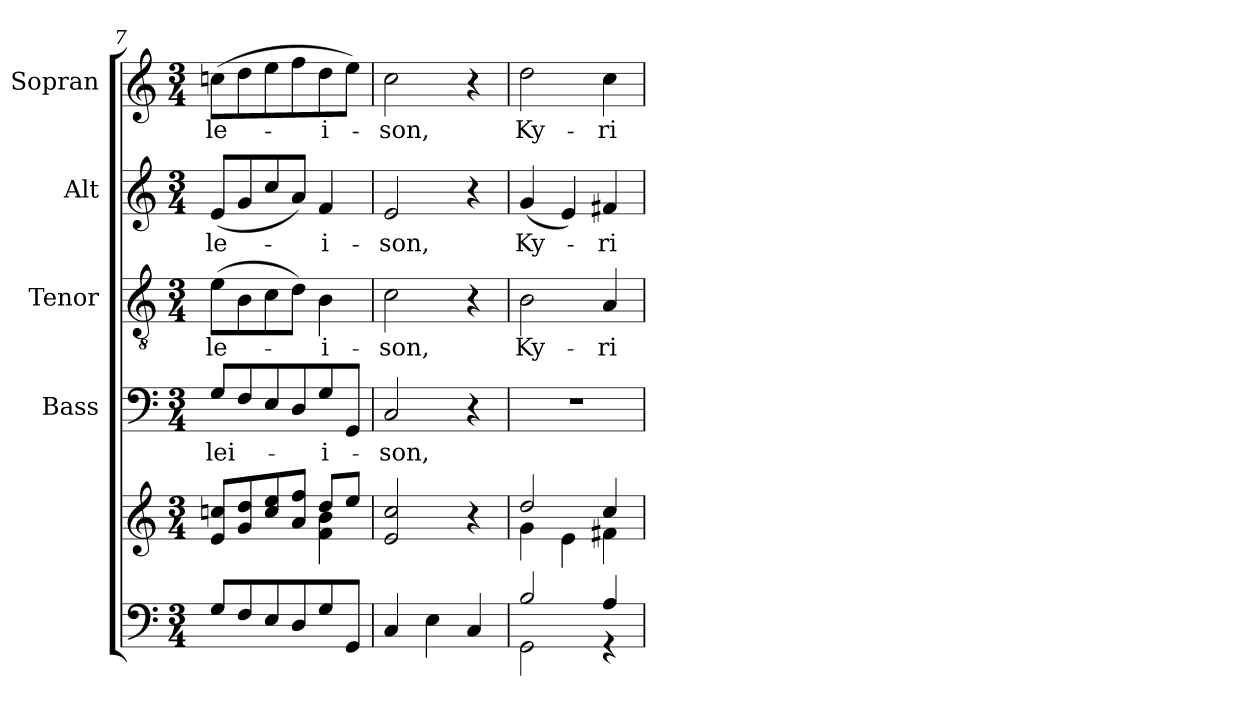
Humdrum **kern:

**kern	**kern	**kern	**text	**kern	**text	**kern	**text	**kern	**text
*part5	*part5	*part4	*part4	*part3	*part3	*part2	*part2	*part1	*part1
*staff6	*staff5	*staff4	*staff4	*staff3	*staff3	*staff2	*staff2	*staff1	*staff1
*	*	*I"Bass	*	*I"Tenor	*	*I"Alt	*	*I"Sopran	*
*	*	*I'B.	*	*I'T.	*	*I'A.	*	*I'S.	*
*clefF4	*clefG2	*clefF4	*	*clefGv2	*	*clefG2	*	*clefG2	*
*k[]	*k[]	*k[]	*	*k[]	*	*k[]	*	*k[]	*
*C:	*C:	*C:	*	*C:	*	*C:	*	*C:	*
*M3/4	*M3/4	*M3/4	*	*M3/4	*	*M3/4	*	*M3/4	*
=7	=7	=7	=7	=7	=7	=7	=7	=7	=7
*	*^	*	*	*	*	*	*	*	*
!	!	!	!	!LO:LY:b	!	!LO:LY:b	!	!LO:LY:b	!	!LO:LY:b
8G/L	8e/ 8ccn/L	2ryy	8G/L	-lei-	(>8e\L	-le-	(<8e/L	-le-	(>8ccn\L	-le-
8F/	8g/ 8dd/	.	8F/	.	8B\	.	8g/	.	8dd\	.
8E/	8cc/ 8ee/	.	8E/	.	8c\	.	8cc/	.	8ee\	.
8D/	8a/ 8ff/J	.	8D/	.	8d\J)	.	8a/J)	.	8ff\	.
!	!	!	!	!LO:LY:b	!	!LO:LY:b	!	!LO:LY:b	!	!LO:LY:b
8G/	8dd/L	4f\ 4b\	8G/	-i-	4B\	-i-	4f/	-i-	8dd\	-i-
8GG/J	8ee/J	.	8GG/J	.	.	.	.	.	8ee\J)	.
*	*v	*v	*	*	*	*	*	*	*	*
!!LO:LB:g=z
=8	=8	=8	=8	=8	=8	=8	=8	=8	=8
!	!	!	!LO:LY:b	!	!LO:LY:b	!	!LO:LY:b	!	!LO:LY:b
4C/	2e/ 2cc/	2C/	-son,	2c\	-son,	2e/	-son,	2cc\	-son,
4E\	.	.	.	.	.	.	.	.	.
4C/	4r	4r	.	4r	.	4r	.	4r	.
=9	=9	=9	=9	=9	=9	=9	=9	=9	=9
*^	*^	*	*	*	*	*	*	*	*
!	!	!	!	!	!	!	!LO:LY:b	!	!LO:LY:b	!	!LO:LY:b
2B/	2GG\	2dd/	4g\	2.r	.	2B\	Ky-	(<4g/	Ky-	2dd\	Ky-
.	.	.	4e\	.	.	.	.	4e/)	.	.	.
!	!	!	!	!	!	!	!LO:LY:b	!	!LO:LY:b	!	!LO:LY:b
4A/	4rFF	4cc/	4f#X\	.	.	4A/	-ri-	4f#X/	-ri-	4cc\	-ri-
*v	*v	*	*	*	*	*	*	*	*	*	*
*	*v	*v	*	*	*	*	*	*	*	*
=	=	=	=	=	=	=	=	=	=
*-	*-	*-	*-	*-	*-	*-	*-	*-	*-
